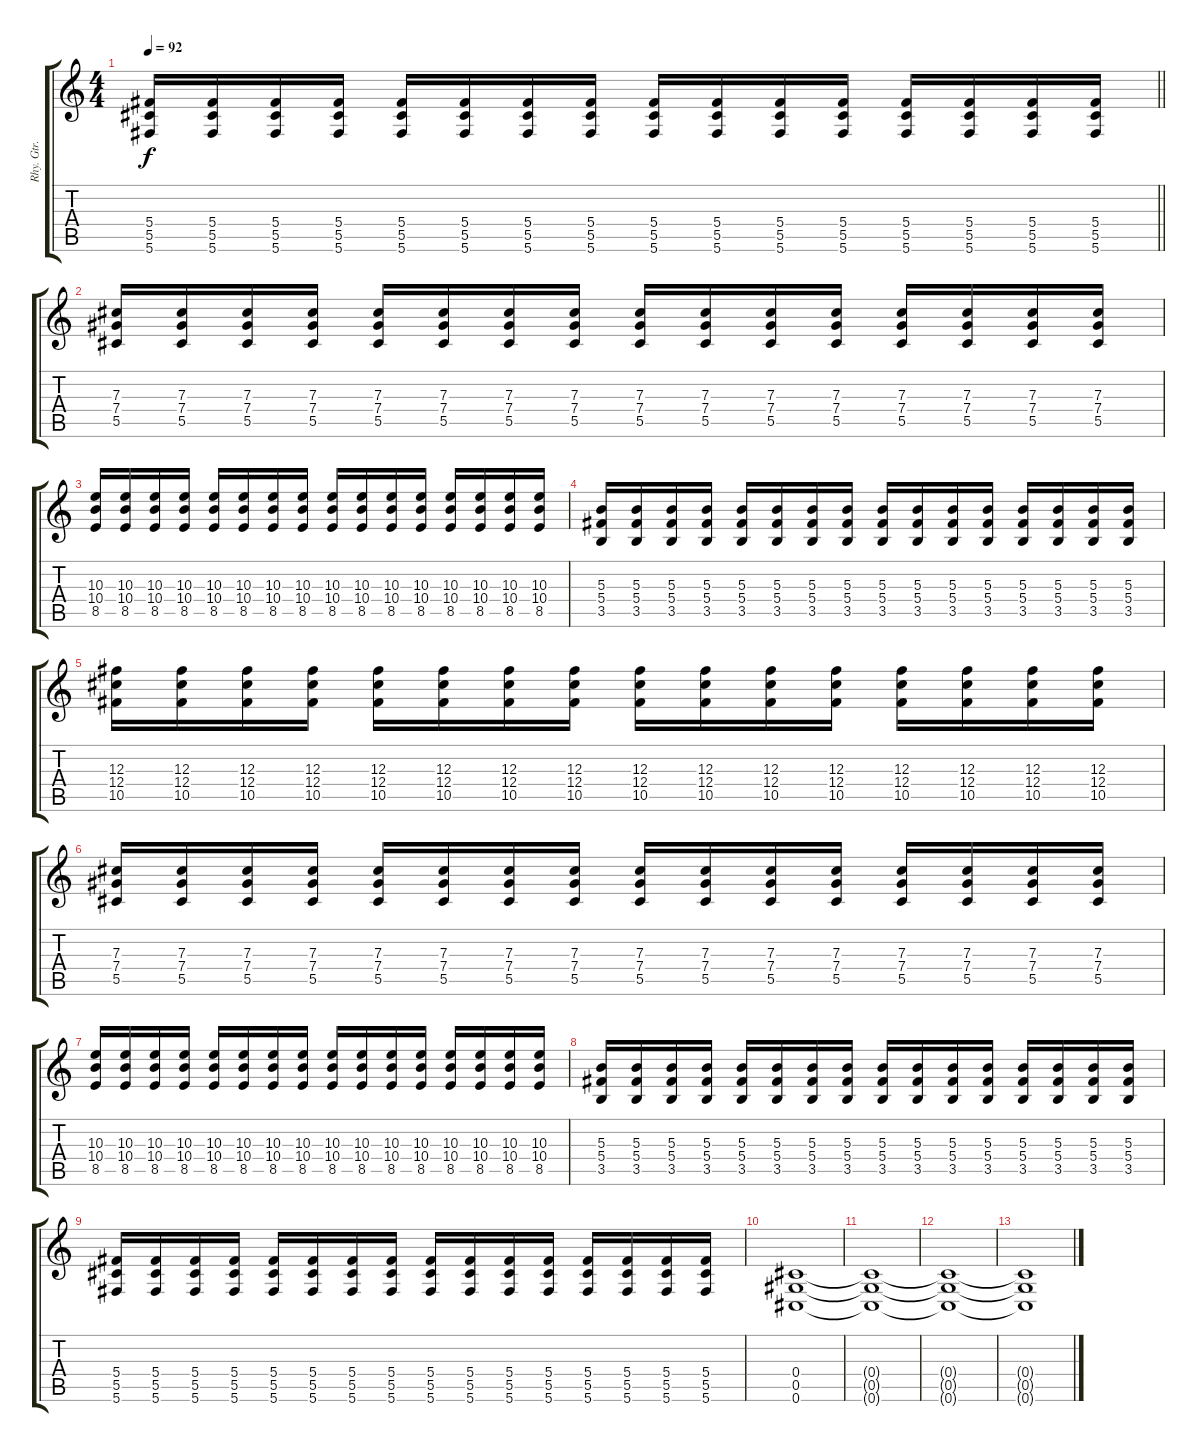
\track ("Rhy. Gtr. 2" "Rhy. Gtr. ") {instrument distortionguitar}
\staff {score tabs}
\tuning (Eb4 Bb3 Gb3 Db3 Ab2 Db2) {hide}
\ts (4 4)
\tempo 92
\clef g2
\barLineRight lightlight
\ks c
(5.4 5.5 5.6).16{dy f} (5.4 5.5 5.6).16 (5.4 5.5 5.6).16 (5.4 5.5 5.6).16 (5.4 5.5 5.6).16 (5.4 5.5 5.6).16 (5.4 5.5 5.6).16 (5.4 5.5 5.6).16 (5.4 5.5 5.6).16 (5.4 5.5 5.6).16 (5.4 5.5 5.6).16 (5.4 5.5 5.6).16 (5.4 5.5 5.6).16 (5.4 5.5 5.6).16 (5.4 5.5 5.6).16 (5.4 5.5 5.6).16 |
\section ("" "")
(7.3 7.4 5.5).16 (7.3 7.4 5.5).16 (7.3 7.4 5.5).16 (7.3 7.4 5.5).16 (7.3 7.4 5.5).16 (7.3 7.4 5.5).16 (7.3 7.4 5.5).16 (7.3 7.4 5.5).16 (7.3 7.4 5.5).16 (7.3 7.4 5.5).16 (7.3 7.4 5.5).16 (7.3 7.4 5.5).16 (7.3 7.4 5.5).16 (7.3 7.4 5.5).16 (7.3 7.4 5.5).16 (7.3 7.4 5.5).16 |
(10.3 10.4 8.5).16 (10.3 10.4 8.5).16 (10.3 10.4 8.5).16 (10.3 10.4 8.5).16 (10.3 10.4 8.5).16 (10.3 10.4 8.5).16 (10.3 10.4 8.5).16 (10.3 10.4 8.5).16 (10.3 10.4 8.5).16 (10.3 10.4 8.5).16 (10.3 10.4 8.5).16 (10.3 10.4 8.5).16 (10.3 10.4 8.5).16 (10.3 10.4 8.5).16 (10.3 10.4 8.5).16 (10.3 10.4 8.5).16 |
(5.3 5.4 3.5).16 (5.3 5.4 3.5).16 (5.3 5.4 3.5).16 (5.3 5.4 3.5).16 (5.3 5.4 3.5).16 (5.3 5.4 3.5).16 (5.3 5.4 3.5).16 (5.3 5.4 3.5).16 (5.3 5.4 3.5).16 (5.3 5.4 3.5).16 (5.3 5.4 3.5).16 (5.3 5.4 3.5).16 (5.3 5.4 3.5).16 (5.3 5.4 3.5).16 (5.3 5.4 3.5).16 (5.3 5.4 3.5).16 |
(12.3 12.4 10.5).16 (12.3 12.4 10.5).16 (12.3 12.4 10.5).16 (12.3 12.4 10.5).16 (12.3 12.4 10.5).16 (12.3 12.4 10.5).16 (12.3 12.4 10.5).16 (12.3 12.4 10.5).16 (12.3 12.4 10.5).16 (12.3 12.4 10.5).16 (12.3 12.4 10.5).16 (12.3 12.4 10.5).16 (12.3 12.4 10.5).16 (12.3 12.4 10.5).16 (12.3 12.4 10.5).16 (12.3 12.4 10.5).16 |
(7.3 7.4 5.5).16 (7.3 7.4 5.5).16 (7.3 7.4 5.5).16 (7.3 7.4 5.5).16 (7.3 7.4 5.5).16 (7.3 7.4 5.5).16 (7.3 7.4 5.5).16 (7.3 7.4 5.5).16 (7.3 7.4 5.5).16 (7.3 7.4 5.5).16 (7.3 7.4 5.5).16 (7.3 7.4 5.5).16 (7.3 7.4 5.5).16 (7.3 7.4 5.5).16 (7.3 7.4 5.5).16 (7.3 7.4 5.5).16 |
(10.3 10.4 8.5).16 (10.3 10.4 8.5).16 (10.3 10.4 8.5).16 (10.3 10.4 8.5).16 (10.3 10.4 8.5).16 (10.3 10.4 8.5).16 (10.3 10.4 8.5).16 (10.3 10.4 8.5).16 (10.3 10.4 8.5).16 (10.3 10.4 8.5).16 (10.3 10.4 8.5).16 (10.3 10.4 8.5).16 (10.3 10.4 8.5).16 (10.3 10.4 8.5).16 (10.3 10.4 8.5).16 (10.3 10.4 8.5).16 |
(5.3 5.4 3.5).16 (5.3 5.4 3.5).16 (5.3 5.4 3.5).16 (5.3 5.4 3.5).16 (5.3 5.4 3.5).16 (5.3 5.4 3.5).16 (5.3 5.4 3.5).16 (5.3 5.4 3.5).16 (5.3 5.4 3.5).16 (5.3 5.4 3.5).16 (5.3 5.4 3.5).16 (5.3 5.4 3.5).16 (5.3 5.4 3.5).16 (5.3 5.4 3.5).16 (5.3 5.4 3.5).16 (5.3 5.4 3.5).16 |
(5.4 5.5 5.6).16 (5.4 5.5 5.6).16 (5.4 5.5 5.6).16 (5.4 5.5 5.6).16 (5.4 5.5 5.6).16 (5.4 5.5 5.6).16 (5.4 5.5 5.6).16 (5.4 5.5 5.6).16 (5.4 5.5 5.6).16 (5.4 5.5 5.6).16 (5.4 5.5 5.6).16 (5.4 5.5 5.6).16 (5.4 5.5 5.6).16 (5.4 5.5 5.6).16 (5.4 5.5 5.6).16 (5.4 5.5 5.6).16 |
(0.4 0.5 0.6).1 |
(0.4{t} 0.5{t} 0.6{t}).1 |
(0.4{t} 0.5{t} 0.6{t}).1 |
(0.4{t} 0.5{t} 0.6{t}).1
